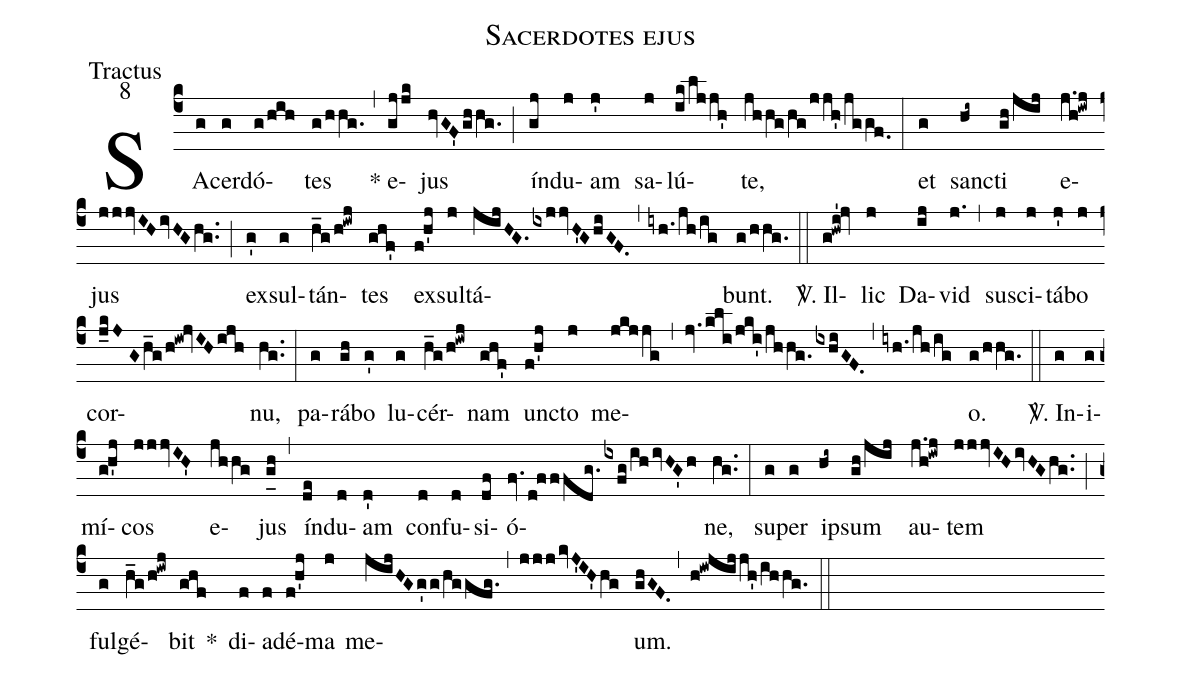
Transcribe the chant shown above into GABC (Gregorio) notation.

name:Sacerdotes ejus;
office-part:Tractus;
mode:8;
%%
(c4) SA(g)cer(g)dó(g/hih)tes(g/hhg.) (,) * e(gjjk)jus(hvGF'ghhg.) (;) ín(gj)du(j)am(j') sa(j)lú(ik/ljjh')te,(jhhg/hg/jjh'/jggf.0) (:) et(g) san(hi~)cti(gh/jij) e(j.h!iwj)jus(jjjvIHivHGhg..) (;) ex(g')sul(g)tán(h_g/h!iwj)tes(ghf') ex(f!h'j)sul(j)tá(jijHG.ixjjvH'GhiGF.)(,)(iyh./jh/ig)bunt.(g/hhg.) (::)
<sp>V/</sp>. Il(g!hwi'!jv)lic(j) Da(ij)vid(j.) (,) sus(j)ci(j)tá(j')bo(j) cor(j_kJ//Gh_g/h!iw!jvIHijh)nu,(hg..) (:) pa(g)rá(gh)bo(g') lu(g)cér(h_g/h!iwj)nam(ghf') un(f!h'j)cto(j) me(jkjjg)(,)(jv.kli/jki'/jhhg.ixhiGF.)(,)(iyh./jh/ig)o.(g/hhg.) (::)
<sp>V/</sp>. In(g)i(g)mí(gh'j)cos(jjjvIH') e(jhhg)jus(g_[uh:l]h) (,) ín(de)du(d)am(d') con(d)fu(d)si(df)ó(fv.d!fffdg.ixfg/ihivHG'h)ne,(hg..) (:) su(g)per(g) i(hi~)psum(gh/jij) au(j.h!iwj)tem(jjjvIHivHGhg..) (;) ful(g)gé(h_g/h!iwj)bit(ghf) *() di(f)a(f)dé(f!h'j)ma(j) me(jijHGg'g/hg/!gfg.)(,)(jjjkvJ'IH'hg)um.(ghGF.) (,) (h!iwjijjh'/ihhg.) (::)
